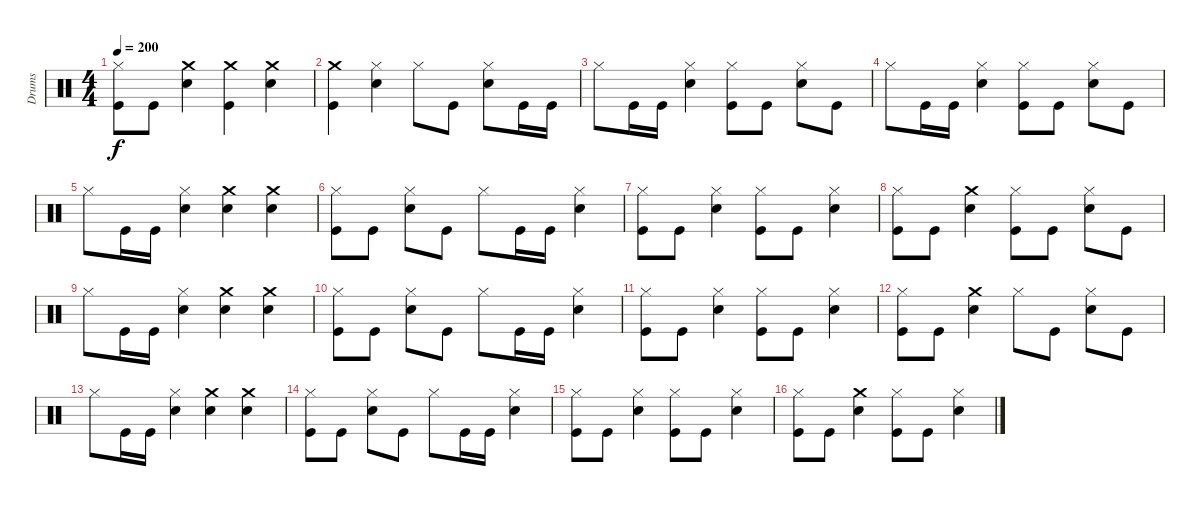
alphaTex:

\track ("Drums" "Drums") {instrument percussion}
\staff {score}
\articulation defaults
\ts (4 4)
\tempo 200
\clef neutral
\ks c
("Kick (hit)" "Hi-Hat (closed)").8{dy f} "Kick (hit)".8 ("Crash medium (hit)" "Snare (hit) 2").4 ("Kick (hit)" "Crash medium (hit)").4 ("Crash medium (hit)" "Snare (hit) 2").4 |
("Kick (hit)" "Crash medium (hit)").4 ("Hi-Hat (closed)" "Snare (hit) 2").4 "Hi-Hat (closed)".8 "Kick (hit)".8 ("Snare (hit) 2" "Hi-Hat (closed)").8 "Kick (hit)".16 "Kick (hit)".16 |
"Hi-Hat (closed)".8 "Kick (hit)".16 "Kick (hit)".16 ("Snare (hit) 2" "Hi-Hat (closed)").4 ("Hi-Hat (closed)" "Kick (hit)").8 "Kick (hit)".8 ("Snare (hit) 2" "Hi-Hat (closed)").8 "Kick (hit)".8 |
"Hi-Hat (closed)".8 "Kick (hit)".16 "Kick (hit)".16 ("Snare (hit) 2" "Hi-Hat (closed)").4 ("Hi-Hat (closed)" "Kick (hit)").8 "Kick (hit)".8 ("Snare (hit) 2" "Hi-Hat (closed)").8 "Kick (hit)".8 |
"Hi-Hat (closed)".8 "Kick (hit)".16 "Kick (hit)".16 ("Snare (hit) 2" "Hi-Hat (closed)").4 ("Crash medium (hit)" "Snare (hit) 2").4 ("Crash medium (hit)" "Snare (hit) 2").4 |
("Kick (hit)" "Hi-Hat (closed)").8 "Kick (hit)".8 ("Snare (hit) 2" "Hi-Hat (closed)").8 "Kick (hit)".8 "Hi-Hat (closed)".8 "Kick (hit)".16 "Kick (hit)".16 ("Snare (hit) 2" "Hi-Hat (closed)").4 |
("Kick (hit)" "Hi-Hat (closed)").8 "Kick (hit)".8 ("Snare (hit) 2" "Hi-Hat (closed)").4 ("Kick (hit)" "Hi-Hat (closed)").8 "Kick (hit)".8 ("Snare (hit) 2" "Hi-Hat (closed)").4 |
("Kick (hit)" "Hi-Hat (closed)").8 "Kick (hit)".8 ("Crash medium (hit)" "Snare (hit) 2").4 ("Kick (hit)" "Hi-Hat (closed)").8 "Kick (hit)".8 ("Snare (hit) 2" "Hi-Hat (closed)").8 "Kick (hit)".8 |
"Hi-Hat (closed)".8 "Kick (hit)".16 "Kick (hit)".16 ("Snare (hit) 2" "Hi-Hat (closed)").4 ("Crash medium (hit)" "Snare (hit) 2").4 ("Crash medium (hit)" "Snare (hit) 2").4 |
("Kick (hit)" "Hi-Hat (closed)").8 "Kick (hit)".8 ("Snare (hit) 2" "Hi-Hat (closed)").8 "Kick (hit)".8 "Hi-Hat (closed)".8 "Kick (hit)".16 "Kick (hit)".16 ("Snare (hit) 2" "Hi-Hat (closed)").4 |
("Kick (hit)" "Hi-Hat (closed)").8 "Kick (hit)".8 ("Snare (hit) 2" "Hi-Hat (closed)").4 ("Kick (hit)" "Hi-Hat (closed)").8 "Kick (hit)".8 ("Snare (hit) 2" "Hi-Hat (closed)").4 |
("Kick (hit)" "Hi-Hat (closed)").8 "Kick (hit)".8 ("Crash medium (hit)" "Snare (hit) 2").4 "Hi-Hat (closed)".8 "Kick (hit)".8 ("Snare (hit) 2" "Hi-Hat (closed)").8 "Kick (hit)".8 |
"Hi-Hat (closed)".8 "Kick (hit)".16 "Kick (hit)".16 ("Snare (hit) 2" "Hi-Hat (closed)").4 ("Crash medium (hit)" "Snare (hit) 2").4 ("Crash medium (hit)" "Snare (hit) 2").4 |
("Kick (hit)" "Hi-Hat (closed)").8 "Kick (hit)".8 ("Snare (hit) 2" "Hi-Hat (closed)").8 "Kick (hit)".8 "Hi-Hat (closed)".8 "Kick (hit)".16 "Kick (hit)".16 ("Snare (hit) 2" "Hi-Hat (closed)").4 |
("Kick (hit)" "Hi-Hat (closed)").8 "Kick (hit)".8 ("Snare (hit) 2" "Hi-Hat (closed)").4 ("Kick (hit)" "Hi-Hat (closed)").8 "Kick (hit)".8 ("Snare (hit) 2" "Hi-Hat (closed)").4 |
("Kick (hit)" "Hi-Hat (closed)").8 "Kick (hit)".8 ("Crash medium (hit)" "Snare (hit) 2").4 ("Kick (hit)" "Hi-Hat (closed)").8 "Kick (hit)".8 ("Snare (hit) 2" "Hi-Hat (closed)").4
